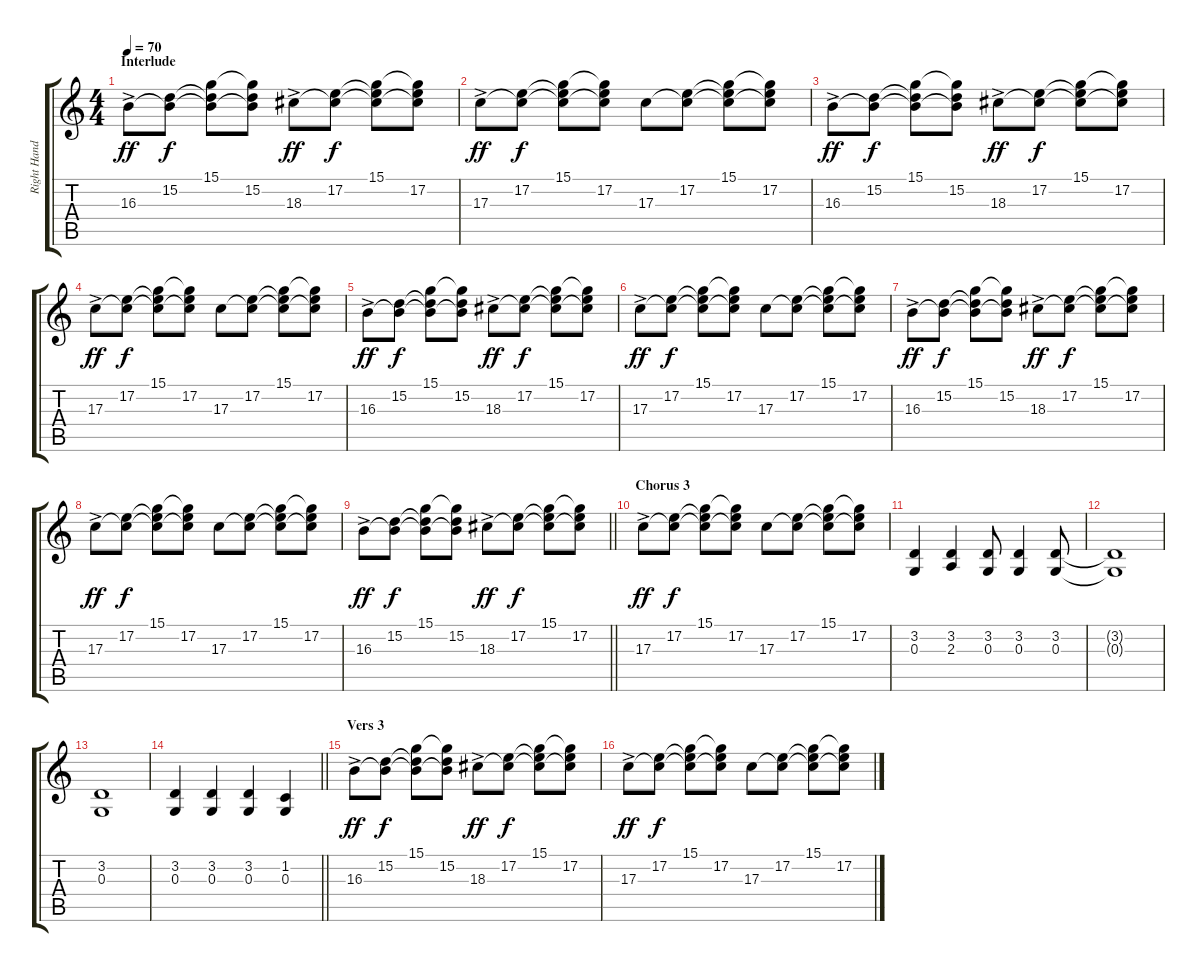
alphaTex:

\track ("Right Hand - Piano" "Right Hand") {instrument acousticgrandpiano}
\staff {score tabs}
\tuning (E4 B3 G3 D3 A2 E2) {hide}
\ts (4 4)
\section ("" "Interlude")
\tempo 70
\clef g2
\ks c
16.3{ac}.8{dy ff} (15.2 16.3{t}).8{dy f} (15.1 15.2{t} 16.3{t}).8 (15.1{t} 15.2 16.3{t}).8 18.3{ac}.8{dy ff} (17.2 18.3{t}).8{dy f} (15.1 17.2{t} 18.3{t}).8 (15.1{t} 17.2 18.3{t}).8 |
17.3{ac}.8{dy ff} (17.2 17.3{t}).8{dy f} (15.1 17.2{t} 17.3{t}).8 (15.1{t} 17.2 17.3{t}).8 17.3.8 (17.2 17.3{t}).8 (15.1 17.2{t} 17.3{t}).8 (15.1{t} 17.2 17.3{t}).8 |
16.3{ac}.8{dy ff} (15.2 16.3{t}).8{dy f} (15.1 15.2{t} 16.3{t}).8 (15.1{t} 15.2 16.3{t}).8 18.3{ac}.8{dy ff} (17.2 18.3{t}).8{dy f} (15.1 17.2{t} 18.3{t}).8 (15.1{t} 17.2 18.3{t}).8 |
17.3{ac}.8{dy ff} (17.2 17.3{t}).8{dy f} (15.1 17.2{t} 17.3{t}).8 (15.1{t} 17.2 17.3{t}).8 17.3.8 (17.2 17.3{t}).8 (15.1 17.2{t} 17.3{t}).8 (15.1{t} 17.2 17.3{t}).8 |
16.3{ac}.8{dy ff} (15.2 16.3{t}).8{dy f} (15.1 15.2{t} 16.3{t}).8 (15.1{t} 15.2 16.3{t}).8 18.3{ac}.8{dy ff} (17.2 18.3{t}).8{dy f} (15.1 17.2{t} 18.3{t}).8 (15.1{t} 17.2 18.3{t}).8 |
17.3{ac}.8{dy ff} (17.2 17.3{t}).8{dy f} (15.1 17.2{t} 17.3{t}).8 (15.1{t} 17.2 17.3{t}).8 17.3.8 (17.2 17.3{t}).8 (15.1 17.2{t} 17.3{t}).8 (15.1{t} 17.2 17.3{t}).8 |
16.3{ac}.8{dy ff} (15.2 16.3{t}).8{dy f} (15.1 15.2{t} 16.3{t}).8 (15.1{t} 15.2 16.3{t}).8 18.3{ac}.8{dy ff} (17.2 18.3{t}).8{dy f} (15.1 17.2{t} 18.3{t}).8 (15.1{t} 17.2 18.3{t}).8 |
17.3{ac}.8{dy ff} (17.2 17.3{t}).8{dy f} (15.1 17.2{t} 17.3{t}).8 (15.1{t} 17.2 17.3{t}).8 17.3.8 (17.2 17.3{t}).8 (15.1 17.2{t} 17.3{t}).8 (15.1{t} 17.2 17.3{t}).8 |
\barLineRight lightlight
16.3{ac}.8{dy ff} (15.2 16.3{t}).8{dy f} (15.1 15.2{t} 16.3{t}).8 (15.1{t} 15.2 16.3{t}).8 18.3{ac}.8{dy ff} (17.2 18.3{t}).8{dy f} (15.1 17.2{t} 18.3{t}).8 (15.1{t} 17.2 18.3{t}).8 |
\section ("" "Chorus 3")
17.3{ac}.8{dy ff} (17.2 17.3{t}).8{dy f} (15.1 17.2{t} 17.3{t}).8 (15.1{t} 17.2 17.3{t}).8 17.3.8 (17.2 17.3{t}).8 (15.1 17.2{t} 17.3{t}).8 (15.1{t} 17.2 17.3{t}).8 |
(3.2 0.3).4 (3.2 2.3).4 (3.2 0.3).8 (3.2 0.3).4 (3.2 0.3).8 |
(3.2{t} 0.3{t}).1 |
(3.2 0.3).1 |
\barLineRight lightlight
(3.2 0.3).4 (3.2 0.3).4 (3.2 0.3).4 (1.2 0.3).4 |
\section ("" "Vers 3")
16.3{ac}.8{dy ff} (15.2 16.3{t}).8{dy f} (15.1 15.2{t} 16.3{t}).8 (15.1{t} 15.2 16.3{t}).8 18.3{ac}.8{dy ff} (17.2 18.3{t}).8{dy f} (15.1 17.2{t} 18.3{t}).8 (15.1{t} 17.2 18.3{t}).8 |
17.3{ac}.8{dy ff} (17.2 17.3{t}).8{dy f} (15.1 17.2{t} 17.3{t}).8 (15.1{t} 17.2 17.3{t}).8 17.3.8 (17.2 17.3{t}).8 (15.1 17.2{t} 17.3{t}).8 (15.1{t} 17.2 17.3{t}).8
